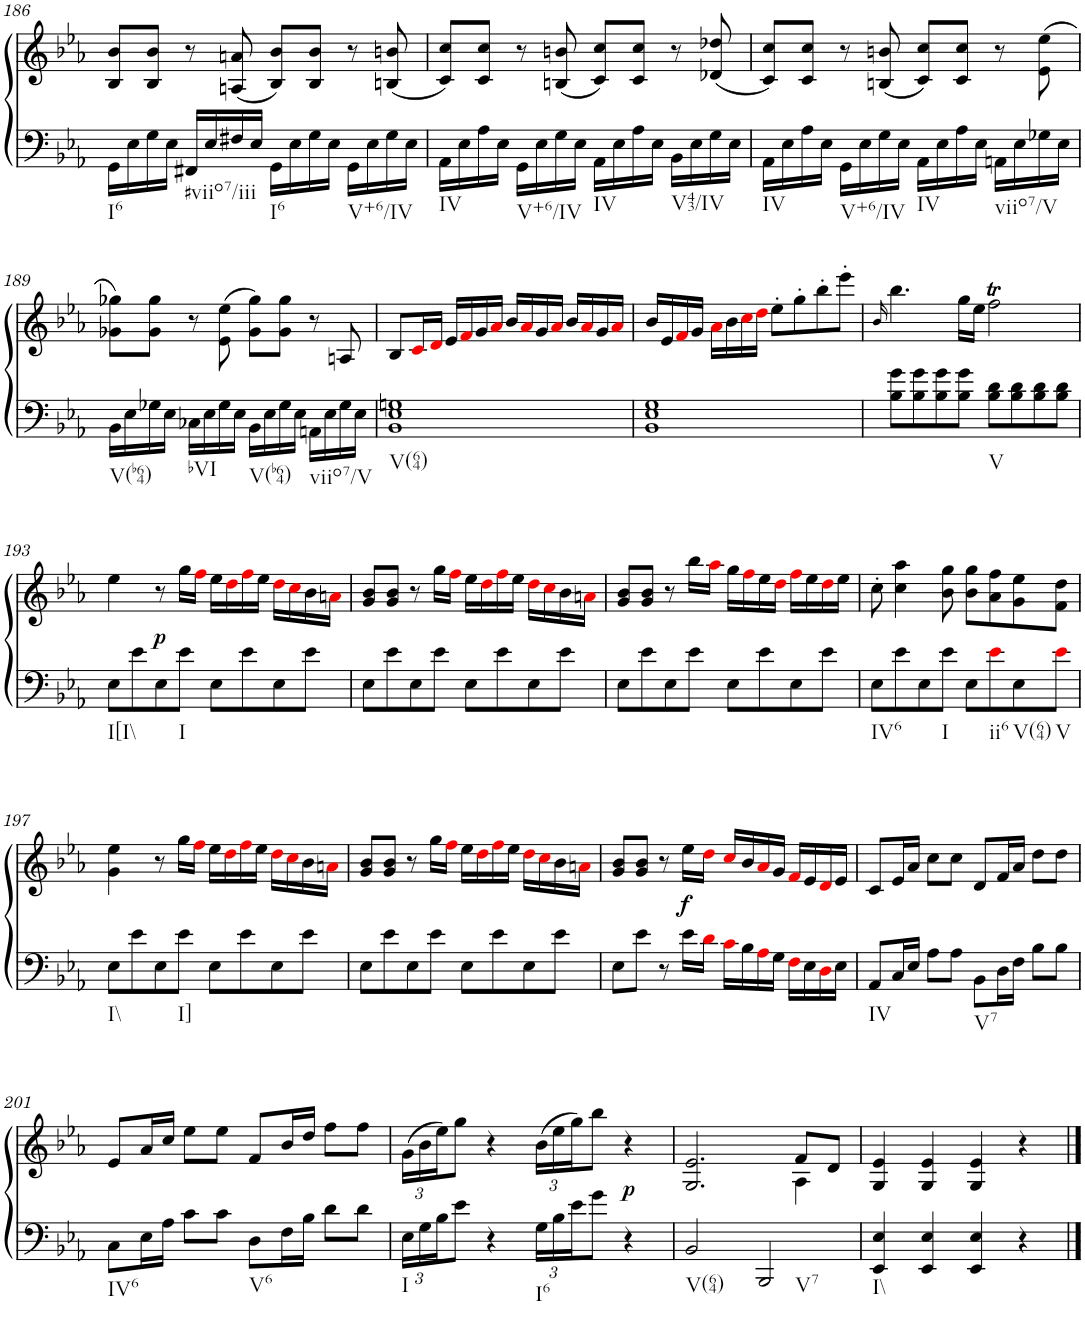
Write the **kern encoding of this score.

**kern	**kern	**dynam
*part1	*part1	*part1
*staff2	*staff1	*staff1/2
*I"Piano	*	*
*I'Pno.	*	*
!!LO:PB:g=z
*clefG2	*clefF4	*
*k[b-e-a-]	*k[b-e-a-]	*
*E-:	*E-:	*
*M4/4	*M4/4	*
*met(c)	*met(c)	*
=186	=186	=186
!LO:TX:b:t=I6	!	!
16GG\LL	8B-/ 8b-/L	.
16E-\	.	.
16G\	8B-/ 8b-/J	.
16E-\JJ	.	.
!LO:TX:b:t=#viio7/iii	!	!
16FF#X/LL	8r	.
16E-/	.	.
16F#X/	(8An/ 8an/	.
16E-/JJ	.	.
!LO:TX:b:t=I6	!	!
16GG\LL	8B-/ 8b-/L)	.
16E-\	.	.
16G\	8B-/ 8b-/J	.
16E-\JJ	.	.
!LO:TX:b:t=V+6/IV	!	!
16GG\LL	8r	.
16E-\	.	.
16G\	(8Bn/ 8bn/	.
16E-\JJ	.	.
=187	=187	=187
!LO:TX:b:t=IV	!	!
16AA-\LL	8c/ 8cc/L)	.
16E-\	.	.
16A-\	8c/ 8cc/J	.
16E-\JJ	.	.
!LO:TX:b:t=V+6/IV	!	!
16GG\LL	8r	.
16E-\	.	.
16G\	(8Bn/ 8bn/	.
16E-\JJ	.	.
!LO:TX:b:t=IV	!	!
16AA-\LL	8c/ 8cc/L)	.
16E-\	.	.
16A-\	8c/ 8cc/J	.
16E-\JJ	.	.
!LO:TX:b:t=V43/IV	!	!
16BB-\LL	8r	.
16E-\	.	.
16G\	(8d-X/ 8dd-X/	.
16E-\JJ	.	.
=188	=188	=188
!LO:TX:b:t=IV	!	!
16AA-\LL	8c/ 8cc/L)	.
16E-\	.	.
16A-\	8c/ 8cc/J	.
16E-\JJ	.	.
!LO:TX:b:t=V+6/IV	!	!
16GG\LL	8r	.
16E-\	.	.
16G\	(8Bn/ 8bn/	.
16E-\JJ	.	.
!LO:TX:b:t=IV	!	!
16AA-\LL	8c/ 8cc/L)	.
16E-\	.	.
16A-\	8c/ 8cc/J	.
16E-\JJ	.	.
!LO:TX:b:t=viio7/V	!	!
16AAn\LL	8r	.
16E-\	.	.
16G-X\	(8e-\ 8ee-\	.
16E-\JJ	.	.
!!LO:LB:g=z
=189	=189	=189
!LO:TX:b:t=V(b64)	!	!
16BB-\LL	8g-X\ 8gg-X\L)	.
16E-\	.	.
16G-X\	8g-\ 8gg-\J	.
16E-\JJ	.	.
!LO:TX:b:t=bVI	!	!
16C-X\LL	8r	.
16E-\	.	.
16G-\	(8e-\ 8ee-\	.
16E-\JJ	.	.
!LO:TX:b:t=V(b64)	!	!
16BB-\LL	8g-\ 8gg-\L)	.
16E-\	.	.
16G-\	8g-\ 8gg-\J	.
16E-\JJ	.	.
!LO:TX:b:t=viio7/V	!	!
16AAn\LL	8r	.
16E-\	.	.
16G-\	8An/	.
16E-\JJ	.	.
=190	=190	=190
!LO:TX:b:t=V(64)	!	!
1BB- 1E- 1Gn	8B-/L	.
.	16ci/L	.
.	16di/JJ	.
.	16e-/LL	.
.	16fi/	.
.	16g/	.
.	16a-i/JJ	.
.	16b-/LL	.
.	16a-i/	.
.	16g/	.
.	16a-i/JJ	.
.	16b-/LL	.
.	16a-i/	.
.	16g/	.
.	16a-i/JJ	.
=191	=191	=191
1BB- 1E- 1G	16b-/LL	.
.	16e-/	.
.	16fi/	.
.	16g/JJ	.
.	16a-i\LL	.
.	16b-\	.
.	16cci\	.
.	16ddi\JJ	.
.	8ee-'\L	.
.	8gg'\	.
.	8bb-'\	.
.	8eee-'\J	.
=192	=192	=192
.	16qb-/	.
8B-\ 8g\L	4.bb-\	.
8B-\ 8g\	.	.
8B-\ 8g\	.	.
8B-\ 8g\J	16gg\LL	.
.	16ee-\JJ	.
!LO:TX:b:t=V	!	!
8B-\ 8d\L	2ffT\	.
8B-\ 8d\	.	.
8B-\ 8d\	.	.
8B-\ 8d\J	.	.
!!LO:LB:g=z
=193	=193	=193
!LO:TX:b:t=I[I\\	!	!
8E-\L	4ee-\	.
8e-\	.	.
!	!	!LO:DY:b
8E-\	8r	p
!LO:TX:b:t=I	!	!
8e-\J	16gg\LL	.
.	16ffi\JJ	.
8E-\L	16ee-\LL	.
.	16ddi\	.
8e-\	16ffi\	.
.	16ee-\JJ	.
8E-\	16ddi\LL	.
.	16cci\	.
8e-\J	16b-\	.
.	16ani\JJ	.
=194	=194	=194
8E-\L	8g/ 8b-/L	.
8e-\	8g/ 8b-/J	.
8E-\	8r	.
8e-\J	16gg\LL	.
.	16ffi\JJ	.
8E-\L	16ee-\LL	.
.	16ddi\	.
8e-\	16ffi\	.
.	16ee-\JJ	.
8E-\	16ddi\LL	.
.	16cci\	.
8e-\J	16b-\	.
.	16ani\JJ	.
=195	=195	=195
8E-\L	8g/ 8b-/L	.
8e-\	8g/ 8b-/J	.
8E-\	8r	.
8e-\J	16bb-\LL	.
.	16aa-i\JJ	.
8E-\L	16gg\LL	.
.	16ffi\	.
8e-\	16ee-\	.
.	16ddi\JJ	.
8E-\	16ffi\LL	.
.	16ee-\	.
8e-\J	16ddi\	.
.	16ee-\JJ	.
=196	=196	=196
!LO:TX:b:t=IV6	!	!
8E-\L	8cc'\	.
8e-\	4cc\ 4aa-\	.
8E-\	.	.
!LO:TX:b:t=I	!	!
8e-\J	8b-\ 8gg\	.
8E-\L	8b-\ 8gg\L	.
!LO:TX:b:t=ii6	!	!
8e-i\	8a-\ 8ff\	.
!LO:TX:b:t=V(64)	!	!
8E-\	8g\ 8ee-\	.
!LO:TX:b:t=V	!	!
8e-i\J	8f\ 8dd\J	.
!!LO:LB:g=z
=197	=197	=197
!LO:TX:b:t=I\\	!	!
8E-\L	4g\ 4ee-\	.
8e-\	.	.
8E-\	8r	.
!LO:TX:b:t=I]	!	!
8e-\J	16gg\LL	.
.	16ffi\JJ	.
8E-\L	16ee-\LL	.
.	16ddi\	.
8e-\	16ffi\	.
.	16ee-\JJ	.
8E-\	16ddi\LL	.
.	16cci\	.
8e-\J	16b-\	.
.	16ani\JJ	.
=198	=198	=198
8E-\L	8g/ 8b-/L	.
8e-\	8g/ 8b-/J	.
8E-\	8r	.
8e-\J	16gg\LL	.
.	16ffi\JJ	.
8E-\L	16ee-\LL	.
.	16ddi\	.
8e-\	16ffi\	.
.	16ee-\JJ	.
8E-\	16ddi\LL	.
.	16cci\	.
8e-\J	16b-\	.
.	16ani\JJ	.
=199	=199	=199
8E-\L	8g/ 8b-/L	.
8e-\J	8g/ 8b-/J	.
8r	8r	.
!	!	!LO:DY:b
16e-\LL	16ee-\LL	f
16di\JJ	16ddi\JJ	.
16ci\LL	16cci/LL	.
16B-\	16b-/	.
16A-i\	16a-i/	.
16G\JJ	16g/JJ	.
16Fi\LL	16fi/LL	.
16E-\	16e-/	.
16Di\	16di/	.
16E-\JJ	16e-/JJ	.
=200	=200	=200
!LO:TX:b:t=IV	!	!
8AA-/L	8c/L	.
16C/L	16e-/L	.
16E-/JJ	16a-/JJ	.
8A-\L	8cc\L	.
8A-\J	8cc\J	.
!LO:TX:b:t=V7	!	!
8BB-\L	8d/L	.
16D\L	16f/L	.
16F\JJ	16a-/JJ	.
8B-\L	8dd\L	.
8B-\J	8dd\J	.
!!LO:LB:g=z
=201	=201	=201
!LO:TX:b:t=IV6	!	!
8C\L	8e-/L	.
16E-\L	16a-/L	.
16A-\JJ	16cc/JJ	.
8c\L	8ee-\L	.
8c\J	8ee-\J	.
!LO:TX:b:t=V6	!	!
8D\L	8f/L	.
16F\L	16b-/L	.
16B-\JJ	16dd/JJ	.
8d\L	8ff\L	.
8d\J	8ff\J	.
=202	=202	=202
*Xbrackettup	*Xbrackettup	*
!LO:TX:b:t=I	!	!
24E-\LL	(24g\LL	.
24G\	24b-\	.
24B-\J	24ee-\J)	.
8e-\J	8gg\J	.
4r	4r	.
!LO:TX:b:t=I6	!	!
24G\LL	(24b-\LL	.
24B-\	24ee-\	.
24e-\J	24gg\J)	.
8g\J	8bb-\J	.
!	!	!LO:DY:b
4r	4r	p
=203	=203	=203
*	*^	*
!LO:TX:b:t=V(64)	!	!	!
2BB-/	2.G/ 2.e-/	2ryy	.
!LO:TX:b:t=V7	!	!	!
2BBB-/	.	4ryy	.
.	8f/L	4A-\	.
.	8d/J	.	.
*	*v	*v	*
=204	=204	=204
!LO:TX:b:t=I\\	!	!
4EE-/ 4E-/	4G/ 4e-/	.
4EE-/ 4E-/	4G/ 4e-/	.
4EE-/ 4E-/	4G/ 4e-/	.
4r	4r	.
==	==	==
*-	*-	*-
